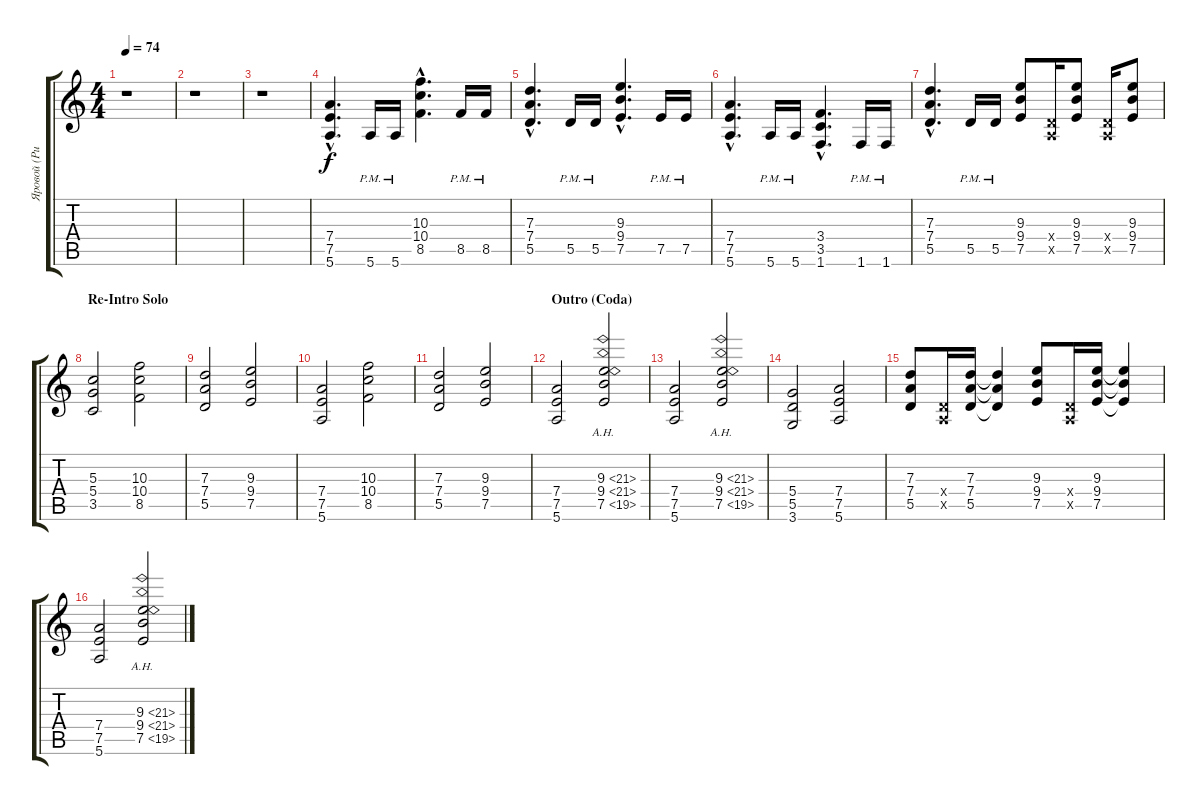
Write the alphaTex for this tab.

\track ("Яровой (Ритм)" "Яровой (Ри") {instrument distortionguitar}
\staff {score tabs}
\tuning (E4 B3 G3 D3 A2 E2) {hide}
\ts (4 4)
\tempo 74
\clef g2
\ks c
r.1{dy f} |
r.1 |
r.1 |
(7.4{hac} 7.5{hac} 5.6{hac}).4{d} 5.6{pm}.16 5.6{pm}.16 (10.3{hac} 10.4{hac} 8.5{hac}).4{d} 8.5{pm}.16 8.5{pm}.16 |
(7.3{hac} 7.4{hac} 5.5{hac}).4{d} 5.5{pm}.16 5.5{pm}.16 (9.3{hac} 9.4{hac} 7.5{hac}).4{d} 7.5{pm}.16 7.5{pm}.16 |
(7.4{hac} 7.5{hac} 5.6{hac}).4{d} 5.6{pm}.16 5.6{pm}.16 (3.4{hac} 3.5{hac} 1.6{hac}).4{d} 1.6{pm}.16 1.6{pm}.16 |
(7.3{hac} 7.4{hac} 5.5{hac}).4{d} 5.5{pm}.16 5.5{pm}.16 (9.3 9.4 7.5).8 (0.4{x} 0.5{x}).16 (9.3 9.4 7.5).8 (0.4{x} 0.5{x}).16 (9.3 9.4 7.5).8 |
\section ("" "Re-Intro Solo")
(5.3 5.4 3.5).2 (10.3 10.4 8.5).2 |
(7.3 7.4 5.5).2 (9.3 9.4 7.5).2 |
(7.4 7.5 5.6).2 (10.3 10.4 8.5).2 |
(7.3 7.4 5.5).2 (9.3 9.4 7.5).2 |
\section ("" "Outro (Coda)")
(7.4 7.5 5.6).2 (9.3{ah 12} 9.4{ah 12} 7.5{ah 12}).2 |
(7.4 7.5 5.6).2 (9.3{ah 12} 9.4{ah 12} 7.5{ah 12}).2 |
(5.4 5.5 3.6).2 (7.4 7.5 5.6).2 |
(7.3 7.4 5.5).8 (0.4{x} 0.5{x}).16 (7.3 7.4 5.5).16 (7.3{t} 7.4{t} 5.5{t}).4 (9.3 9.4 7.5).8 (0.4{x} 0.5{x}).16 (9.3 9.4 7.5).16 (9.3{t} 9.4{t} 7.5{t}).4 |
(7.4 7.5 5.6).2 (9.3{ah 12} 9.4{ah 12} 7.5{ah 12}).2
